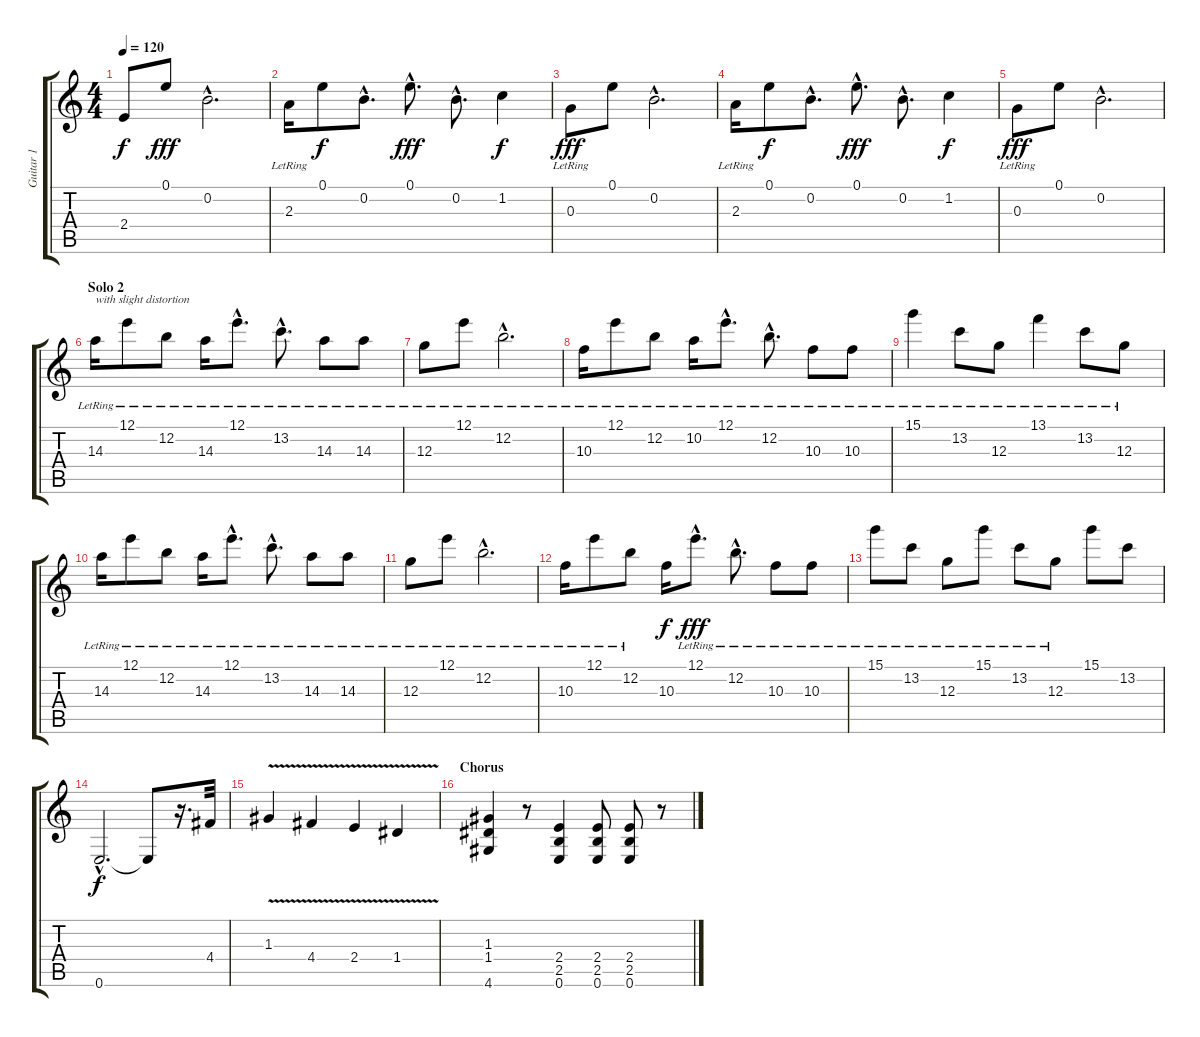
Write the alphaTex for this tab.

\track ("Guitar 1" "Guitar 1") {instrument distortionguitar}
\staff {score tabs}
\tuning (E4 B3 G3 D3 A2 E2) {hide}
\ts (4 4)
\tempo 120
\clef g2
\ks c
2.4.8{dy f} 0.1.8{dy fff} 0.2{hac}.2{d} |
2.3{lr}.16{volume 13} 0.1.8{dy f} 0.2{hac}.8{d} 0.1{hac}.8{d dy fff} 0.2{hac}.8{d} 1.2.4{dy f} |
0.3{lr}.8{dy fff} 0.1.8 0.2{hac}.2{d} |
2.3{lr}.16{volume 13} 0.1.8{dy f} 0.2{hac}.8{d} 0.1{hac}.8{d dy fff} 0.2{hac}.8{d} 1.2.4{dy f} |
0.3{lr}.8{dy fff} 0.1.8 0.2{hac}.2{d} |
\section ("" "Solo 2")
14.3{lr}.16{txt "with slight distortion" volume 16} 12.1{lr}.8 12.2{lr}.8 14.3{lr}.16 12.1{hac lr}.8{d} 13.2{hac lr}.8{d} 14.3{lr}.8 14.3{lr}.8 |
12.3{lr}.8 12.1{lr}.8 12.2{hac lr}.2{d} |
10.3{lr}.16 12.1{lr}.8 12.2{lr}.8 10.2{lr}.16 12.1{hac lr}.8{d} 12.2{hac lr}.8{d} 10.3{lr}.8 10.3{lr}.8 |
15.1{lr}.4{volume 16} 13.2{lr}.8 12.3{lr}.8 13.1{lr}.4 13.2{lr}.8 12.3{lr}.8 |
14.3{lr}.16{volume 16} 12.1{lr}.8 12.2{lr}.8 14.3{lr}.16 12.1{hac lr}.8{d} 13.2{hac lr}.8{d} 14.3{lr}.8 14.3{lr}.8 |
12.3{lr}.8 12.1{lr}.8 12.2{hac lr}.2{d} |
10.3{lr}.16{volume 16} 12.1{lr}.8 12.2{lr}.8 10.3.16{dy f} 12.1{hac lr}.8{d dy fff} 12.2{hac lr}.8{d} 10.3{lr}.8 10.3{lr}.8 |
15.1{lr}.8{volume 16} 13.2{lr}.8 12.3{lr}.8 15.1{lr}.8 13.2{lr}.8 12.3{lr}.8 15.1.8 13.2.8 |
0.6{hac}.2{d dy f instrument distortionguitar} 0.6{t}.8 r.16{d} 4.4.32 |
1.3{v}.4 4.4{v}.4 2.4{v}.4 1.4{v}.4 |
\section ("" "Chorus")
(1.3 1.4 4.6).4{volume 14 instrument distortionguitar} r.8 (2.4 2.5 0.6).4 (2.4 2.5 0.6).8 (2.4 2.5 0.6).8 r.8
